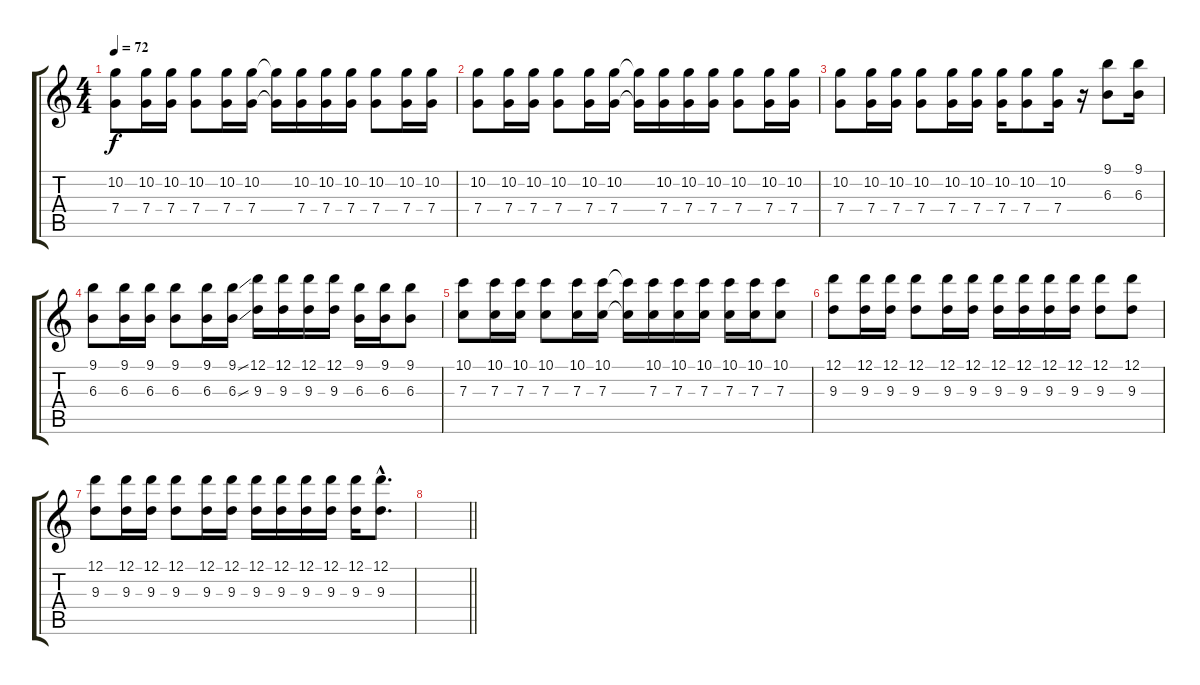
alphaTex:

\track "" {instrument distortionguitar}
\staff {score tabs}
\tuning (D4 A3 F3 C3 G2 C2) {hide}
\ts (4 4)
\tempo 72
\clef g2
\ks c
(10.2 7.4).8{dy f} (10.2 7.4).16 (10.2 7.4).16 (10.2 7.4).8 (10.2 7.4).16 (10.2 7.4).16 (10.2{t} 7.4{t}).16 (10.2 7.4).16 (10.2 7.4).16 (10.2 7.4).16 (10.2 7.4).8 (10.2 7.4).16 (10.2 7.4).16 |
(10.2 7.4).8 (10.2 7.4).16 (10.2 7.4).16 (10.2 7.4).8 (10.2 7.4).16 (10.2 7.4).16 (10.2{t} 7.4{t}).16 (10.2 7.4).16 (10.2 7.4).16 (10.2 7.4).16 (10.2 7.4).8 (10.2 7.4).16 (10.2 7.4).16 |
(10.2 7.4).8 (10.2 7.4).16 (10.2 7.4).16 (10.2 7.4).8 (10.2 7.4).16 (10.2 7.4).16 (10.2 7.4).16 (10.2 7.4).8 (10.2 7.4).16 r.16 (9.1 6.3).8 (9.1 6.3).16 |
(9.1 6.3).8 (9.1 6.3).16 (9.1 6.3).16 (9.1 6.3).8 (9.1 6.3).16 (9.1{ss} 6.3{ss}).16 (12.1 9.3).16 (12.1 9.3).16 (12.1 9.3).16 (12.1 9.3).16 (9.1 6.3).16 (9.1 6.3).16 (9.1 6.3).8 |
(10.1 7.3).8 (10.1 7.3).16 (10.1 7.3).16 (10.1 7.3).8 (10.1 7.3).16 (10.1 7.3).16 (10.1{t} 7.3{t}).16 (10.1 7.3).16 (10.1 7.3).16 (10.1 7.3).16 (10.1 7.3).16 (10.1 7.3).16 (10.1 7.3).8 |
(12.1 9.3).8 (12.1 9.3).16 (12.1 9.3).16 (12.1 9.3).8 (12.1 9.3).16 (12.1 9.3).16 (12.1 9.3).16 (12.1 9.3).16 (12.1 9.3).16 (12.1 9.3).16 (12.1 9.3).8 (12.1 9.3).8 |
(12.1 9.3).8 (12.1 9.3).16 (12.1 9.3).16 (12.1 9.3).8 (12.1 9.3).16 (12.1 9.3).16 (12.1 9.3).16 (12.1 9.3).16 (12.1 9.3).16 (12.1 9.3).16 (12.1 9.3).16 (12.1{hac} 9.3{hac}).8{d} |
\barLineRight lightlight
